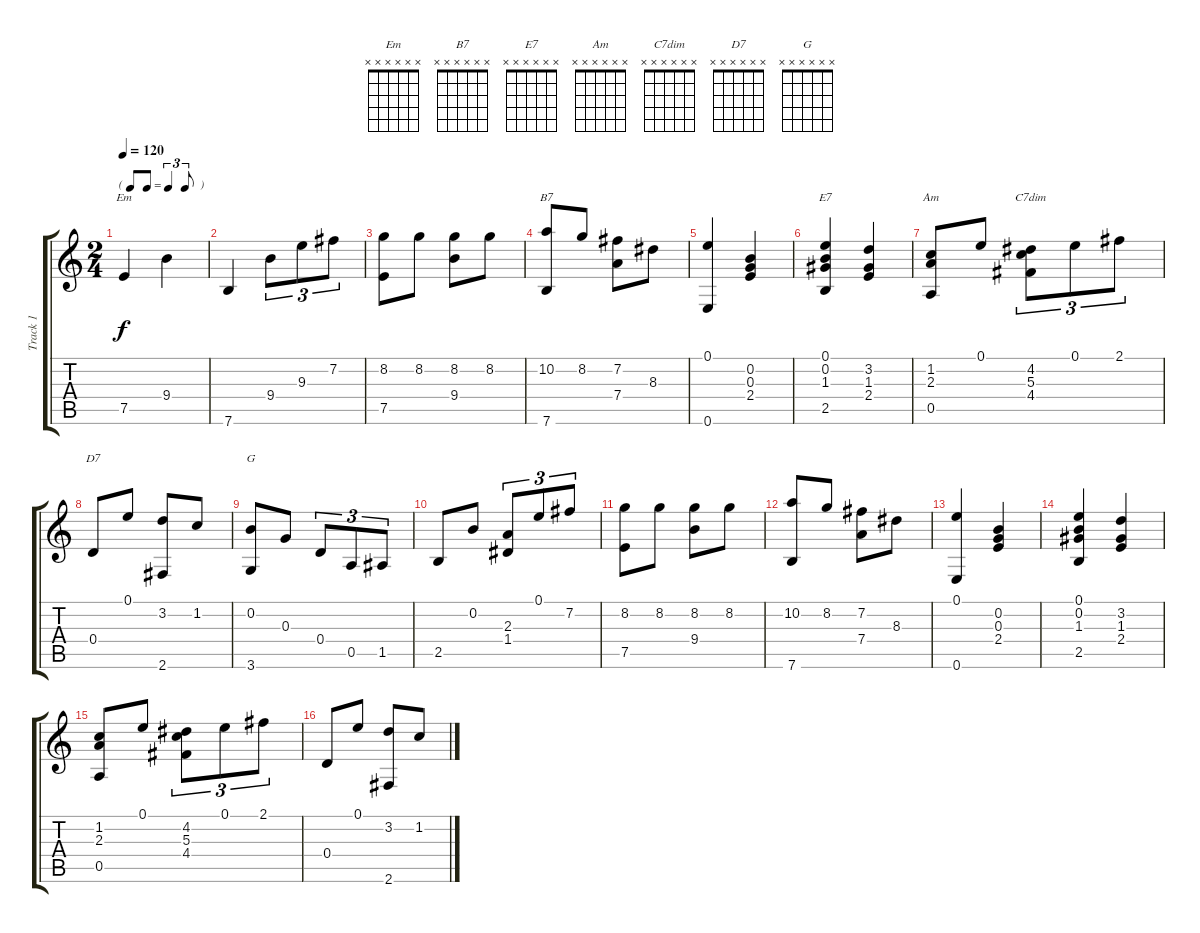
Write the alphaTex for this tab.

\track ("Track 1" "Track 1") {instrument acousticguitarsteel}
\staff {score tabs}
\tuning (E4 B3 G3 D3 A2 E2) {hide}
\chord ("Em" x x x x x x)
\chord ("B7" x x x x x x)
\chord ("E7" x x x x x x)
\chord ("Am" x x x x x x)
\chord ("C7dim" x x x x x x)
\chord ("D7" x x x x x x)
\chord ("G" x x x x x x)
\ts (2 4)
\tf triplet8th
\tempo 120
\clef g2
\ks c
7.5.4{ch "Em" dy f instrument acousticguitarsteel} 9.4.4 |
7.6.4 9.4.8{tu (3 2)} 9.3.8{tu (3 2)} 7.2.8{tu (3 2)} |
(8.2 7.5).8 8.2.8 (8.2 9.4).8 8.2.8 |
(10.2 7.6).8{ch "B7"} 8.2.8 (7.2 7.4).8 8.3.8 |
(0.1 0.6).4 (0.2 0.3 2.4).4 |
(0.1 0.2 1.3 2.5).4{ch "E7"} (3.2 1.3 2.4).4 |
(1.2 2.3 0.5).8{ch "Am"} 0.1.8 (4.2 5.3 4.4).8{tu (3 2) ch "C7dim"} 0.1.8{tu (3 2)} 2.1.8{tu (3 2)} |
0.4.8{ch "D7"} 0.1.8 (3.2 2.6).8 1.2.8 |
(0.2 3.6).8{ch "G"} 0.3.8 0.4.8{tu (3 2)} 0.5.8{tu (3 2)} 1.5.8{tu (3 2)} |
2.5.8 0.2.8 (2.3 1.4).8{tu (3 2)} 0.1.8{tu (3 2)} 7.2.8{tu (3 2)} |
(8.2 7.5).8 8.2.8 (8.2 9.4).8 8.2.8 |
(10.2 7.6).8 8.2.8 (7.2 7.4).8 8.3.8 |
(0.1 0.6).4 (0.2 0.3 2.4).4 |
(0.1 0.2 1.3 2.5).4 (3.2 1.3 2.4).4 |
(1.2 2.3 0.5).8 0.1.8 (4.2 5.3 4.4).8{tu (3 2)} 0.1.8{tu (3 2)} 2.1.8{tu (3 2)} |
0.4.8 0.1.8 (3.2 2.6).8 1.2.8
